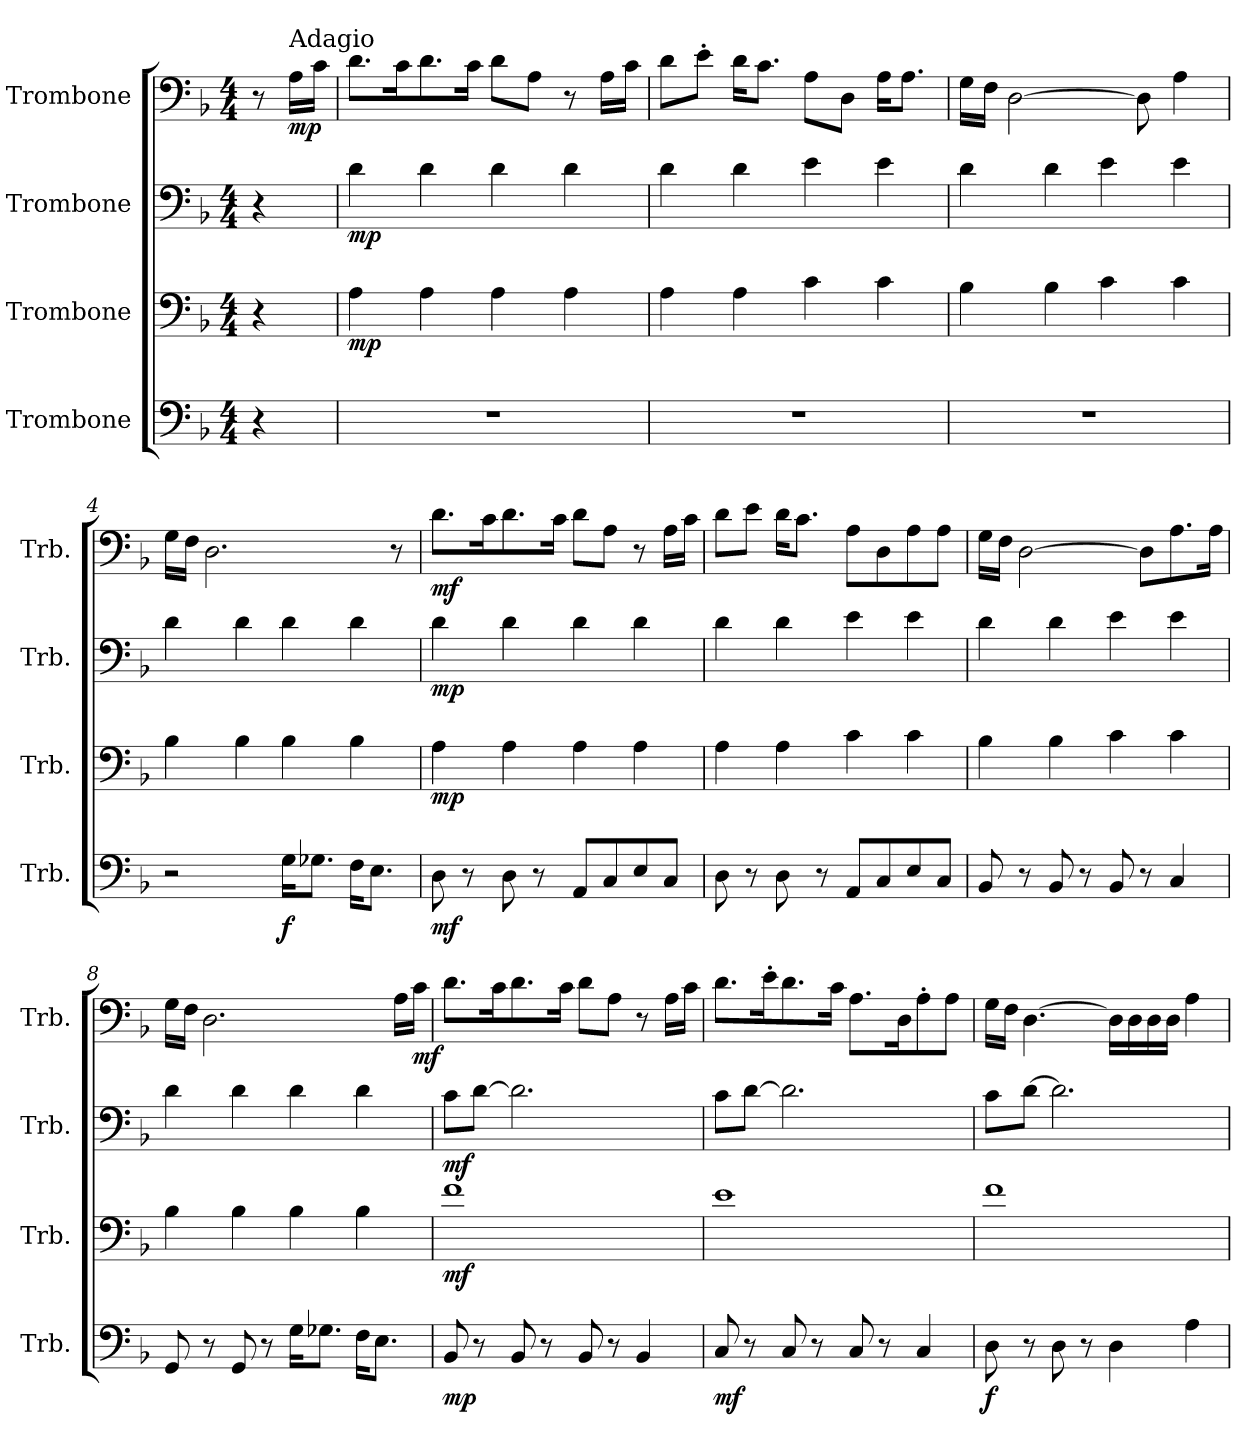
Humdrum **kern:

**kern	**dynam	**kern	**dynam	**kern	**dynam	**kern	**dynam
*part4	*part4	*part3	*part3	*part2	*part2	*part1	*part1
*staff4	*staff4	*staff3	*staff3	*staff2	*staff2	*staff1	*staff1
*I"Trombone	*	*I"Trombone	*	*I"Trombone	*	*I"Trombone	*
*I'Trb.	*	*I'Trb.	*	*I'Trb.	*	*I'Trb.	*
*clefF4	*	*clefF4	*	*clefF4	*	*clefF4	*
*k[b-]	*	*k[b-]	*	*k[b-]	*	*k[b-]	*
*F:	*	*F:	*	*F:	*	*F:	*
*M4/4	*	*M4/4	*	*M4/4	*	*M4/4	*
=	=	=	=	=	=	=	=
4r	.	4r	.	4r	.	8r	.
!	!	!	!	!	!	!LO:TX:a:t=Adagio	!
!	!	!	!	!	!	!	!LO:DY:b
.	.	.	.	.	.	16A\LL	mp
.	.	.	.	.	.	16c\JJ	.
=1	=1	=1	=1	=1	=1	=1	=1
!	!	!	!LO:DY:b	!	!LO:DY:b	!	!
1r	.	4A\	mp	4d\	mp	8.d\L	.
.	.	.	.	.	.	16c\K	.
.	.	4A\	.	4d\	.	8.d\	.
.	.	.	.	.	.	16c\Jk	.
.	.	4A\	.	4d\	.	8d\L	.
.	.	.	.	.	.	8A\J	.
.	.	4A\	.	4d\	.	8r	.
.	.	.	.	.	.	16A\LL	.
.	.	.	.	.	.	16c\JJ	.
=2	=2	=2	=2	=2	=2	=2	=2
1r	.	4A\	.	4d\	.	8d\L	.
.	.	.	.	.	.	8e'\J	.
.	.	4A\	.	4d\	.	16d\KL	.
.	.	.	.	.	.	8.c\J	.
.	.	4c\	.	4e\	.	8A\L	.
.	.	.	.	.	.	8D\J	.
.	.	4c\	.	4e\	.	16A\KL	.
.	.	.	.	.	.	8.A\J	.
=3	=3	=3	=3	=3	=3	=3	=3
1r	.	4B-\	.	4d\	.	16G\LL	.
.	.	.	.	.	.	16F\JJ	.
.	.	.	.	.	.	[2D\	.
.	.	4B-\	.	4d\	.	.	.
.	.	4c\	.	4e\	.	.	.
.	.	.	.	.	.	8D\]	.
.	.	4c\	.	4e\	.	4A\	.
=4	=4	=4	=4	=4	=4	=4	=4
2r	.	4B-\	.	4d\	.	16G\LL	.
.	.	.	.	.	.	16F\JJ	.
.	.	.	.	.	.	2.D\	.
.	.	4B-\	.	4d\	.	.	.
!	!LO:DY:b	!	!	!	!	!	!
16G\KL	f	4B-\	.	4d\	.	.	.
8.G-X\J	.	.	.	.	.	.	.
16F\KL	.	4B-\	.	4d\	.	.	.
8.E\J	.	.	.	.	.	.	.
.	.	.	.	.	.	8r	.
!!LO:LB:g=z
=5	=5	=5	=5	=5	=5	=5	=5
!	!LO:DY:b	!	!LO:DY:b	!	!LO:DY:b	!	!LO:DY:b
8D\	mf	4A\	mp	4d\	mp	8.d\L	mf
8r	.	.	.	.	.	.	.
.	.	.	.	.	.	16c\K	.
8D\	.	4A\	.	4d\	.	8.d\	.
8r	.	.	.	.	.	.	.
.	.	.	.	.	.	16c\Jk	.
8AA/L	.	4A\	.	4d\	.	8d\L	.
8C/	.	.	.	.	.	8A\J	.
8E/	.	4A\	.	4d\	.	8r	.
8C/J	.	.	.	.	.	16A\LL	.
.	.	.	.	.	.	16c\JJ	.
=6	=6	=6	=6	=6	=6	=6	=6
8D\	.	4A\	.	4d\	.	8d\L	.
8r	.	.	.	.	.	8e\J	.
8D\	.	4A\	.	4d\	.	16d\KL	.
.	.	.	.	.	.	8.c\J	.
8r	.	.	.	.	.	.	.
8AA/L	.	4c\	.	4e\	.	8A\L	.
8C/	.	.	.	.	.	8D\	.
8E/	.	4c\	.	4e\	.	8A\	.
8C/J	.	.	.	.	.	8A\J	.
=7	=7	=7	=7	=7	=7	=7	=7
8BB-/	.	4B-\	.	4d\	.	16G\LL	.
.	.	.	.	.	.	16F\JJ	.
8r	.	.	.	.	.	[2D\	.
8BB-/	.	4B-\	.	4d\	.	.	.
8r	.	.	.	.	.	.	.
8BB-/	.	4c\	.	4e\	.	.	.
8r	.	.	.	.	.	8D\L]	.
4C/	.	4c\	.	4e\	.	8.A\	.
.	.	.	.	.	.	16A\Jk	.
=8	=8	=8	=8	=8	=8	=8	=8
8GG/	.	4B-\	.	4d\	.	16G\LL	.
.	.	.	.	.	.	16F\JJ	.
8r	.	.	.	.	.	2.D\	.
8GG/	.	4B-\	.	4d\	.	.	.
8r	.	.	.	.	.	.	.
16G\KL	.	4B-\	.	4d\	.	.	.
8.G-X\J	.	.	.	.	.	.	.
16F\KL	.	4B-\	.	4d\	.	.	.
8.E\J	.	.	.	.	.	.	.
.	.	.	.	.	.	16A\LL	.
!	!	!	!	!	!	!	!LO:DY:b
.	.	.	.	.	.	16c\JJ	mf
!!LO:PB:g=z
=9	=9	=9	=9	=9	=9	=9	=9
!	!LO:DY:b	!	!LO:DY:b	!	!LO:DY:b	!	!
8BB-/	mp	1f	mf	8c\L	mf	8.d\L	.
8r	.	.	.	[8d\J	.	.	.
.	.	.	.	.	.	16c\K	.
8BB-/	.	.	.	2.d\]	.	8.d\	.
8r	.	.	.	.	.	.	.
.	.	.	.	.	.	16c\Jk	.
8BB-/	.	.	.	.	.	8d\L	.
8r	.	.	.	.	.	8A\J	.
4BB-/	.	.	.	.	.	8r	.
.	.	.	.	.	.	16A\LL	.
.	.	.	.	.	.	16c\JJ	.
=10	=10	=10	=10	=10	=10	=10	=10
!	!LO:DY:b	!	!	!	!	!	!
8C/	mf	1e	.	8c\L	.	8.d\L	.
8r	.	.	.	[8d\J	.	.	.
.	.	.	.	.	.	16e'\K	.
8C/	.	.	.	2.d\]	.	8.d\	.
8r	.	.	.	.	.	.	.
.	.	.	.	.	.	16c\Jk	.
8C/	.	.	.	.	.	8.A\L	.
8r	.	.	.	.	.	.	.
.	.	.	.	.	.	16D\K	.
4C/	.	.	.	.	.	8A'\	.
.	.	.	.	.	.	8A\J	.
=11	=11	=11	=11	=11	=11	=11	=11
!	!LO:DY:b	!	!	!	!	!	!
8D\	f	1f	.	8c\L	.	16G\LL	.
.	.	.	.	.	.	16F\JJ	.
8r	.	.	.	[8d\J	.	[4.D\	.
8D\	.	.	.	2.d\]	.	.	.
8r	.	.	.	.	.	.	.
4D\	.	.	.	.	.	16D\LL]	.
.	.	.	.	.	.	16D\	.
.	.	.	.	.	.	16D\	.
.	.	.	.	.	.	16D\JJ	.
4A\	.	.	.	.	.	4A\	.
=	=	=	=	=	=	=	=
*-	*-	*-	*-	*-	*-	*-	*-
